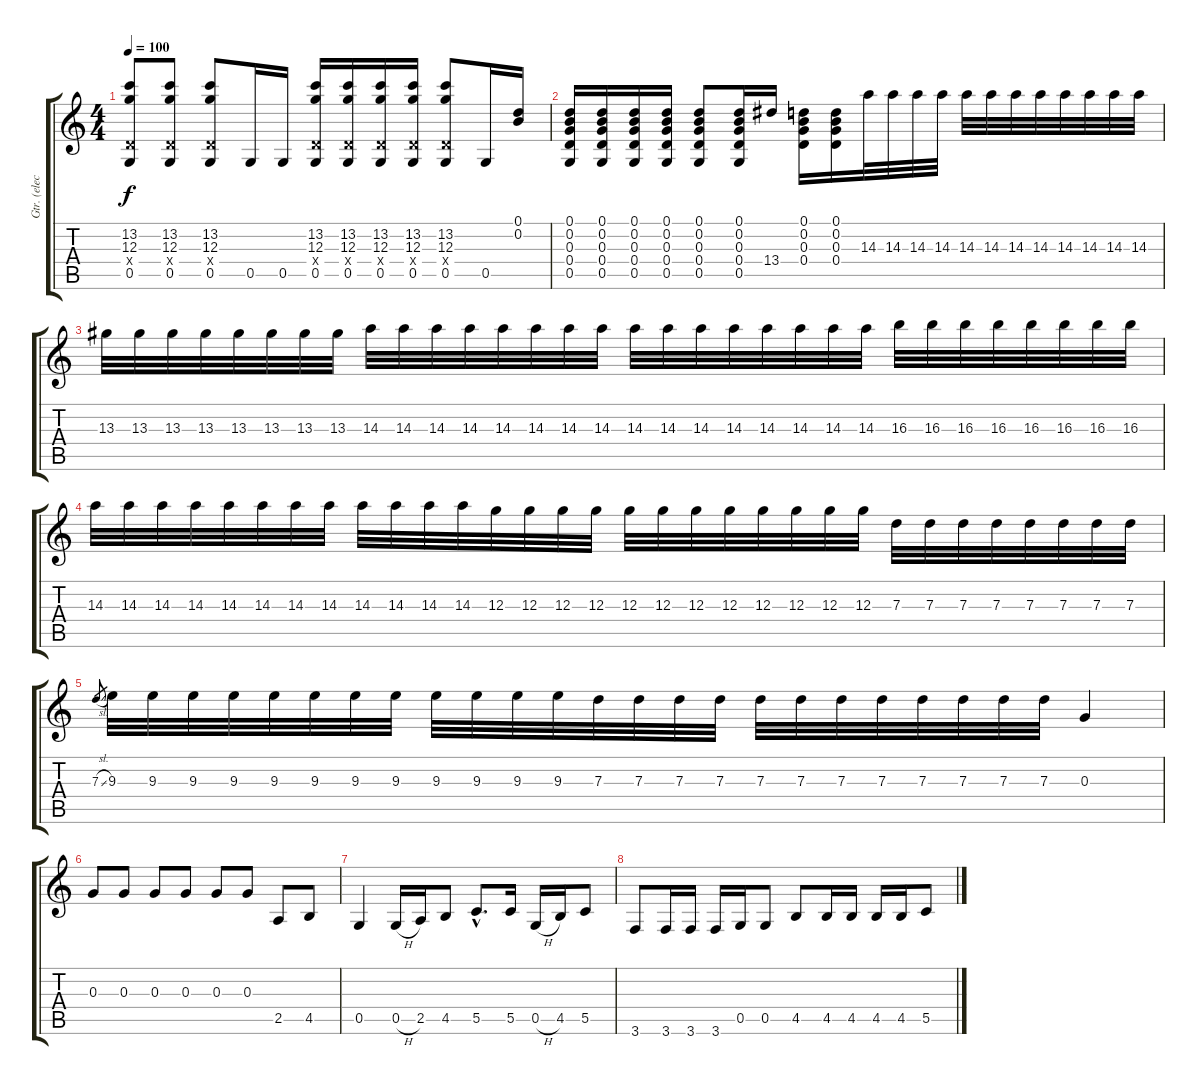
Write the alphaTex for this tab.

\track ("Gtr. (electric)" "Gtr. (elec") {instrument electricguitarclean}
\staff {score tabs}
\tuning (D4 B3 G3 D3 G2 D2) {hide}
\ts (4 4)
\tempo 100
\clef g2
\ks c
(13.2 12.3 0.4{x} 0.5).8{dy f} (13.2 12.3 0.4{x} 0.5).8 (13.2 12.3 0.4{x} 0.5).8 0.5.16 0.5.16 (13.2 12.3 0.4{x} 0.5).16 (13.2 12.3 0.4{x} 0.5).16 (13.2 12.3 0.4{x} 0.5).16 (13.2 12.3 0.4{x} 0.5).16 (13.2 12.3 0.4{x} 0.5).8 0.5.16 (0.1 0.2).16 |
(0.1 0.2 0.3 0.4 0.5).16 (0.1 0.2 0.3 0.4 0.5).16 (0.1 0.2 0.3 0.4 0.5).16 (0.1 0.2 0.3 0.4 0.5).16 (0.1 0.2 0.3 0.4 0.5).8 (0.1 0.2 0.3 0.4 0.5).16 13.4.16 (0.1 0.2 0.3 0.4).16 (0.1 0.2 0.3 0.4).16 14.3.32 14.3.32 14.3.32 14.3.32 14.3.32 14.3.32 14.3.32 14.3.32 14.3.32 14.3.32 14.3.32 14.3.32 |
13.3.32 13.3.32 13.3.32 13.3.32 13.3.32 13.3.32 13.3.32 13.3.32 14.3.32 14.3.32 14.3.32 14.3.32 14.3.32 14.3.32 14.3.32 14.3.32 14.3.32 14.3.32 14.3.32 14.3.32 14.3.32 14.3.32 14.3.32 14.3.32 16.3.32 16.3.32 16.3.32 16.3.32 16.3.32 16.3.32 16.3.32 16.3.32 |
14.3.32 14.3.32 14.3.32 14.3.32 14.3.32 14.3.32 14.3.32 14.3.32 14.3.32 14.3.32 14.3.32 14.3.32 12.3.32 12.3.32 12.3.32 12.3.32 12.3.32 12.3.32 12.3.32 12.3.32 12.3.32 12.3.32 12.3.32 12.3.32 7.3.32 7.3.32 7.3.32 7.3.32 7.3.32 7.3.32 7.3.32 7.3.32 |
7.3{sl}.8{gr} 9.3.32 9.3.32 9.3.32 9.3.32 9.3.32 9.3.32 9.3.32 9.3.32 9.3.32 9.3.32 9.3.32 9.3.32 7.3.32 7.3.32 7.3.32 7.3.32 7.3.32 7.3.32 7.3.32 7.3.32 7.3.32 7.3.32 7.3.32 7.3.32 0.3.4 |
0.3.8 0.3.8 0.3.8 0.3.8 0.3.8 0.3.8 2.5.8 4.5.8 |
0.5.4 0.5{h}.16 2.5.16 4.5.8 5.5{hac}.8{d} 5.5.16 0.5{h}.16 4.5.16 5.5.8 |
3.6.8 3.6.16 3.6.16 3.6.16 0.5.16 0.5.8 4.5.8 4.5.16 4.5.16 4.5.16 4.5.16 5.5.8
